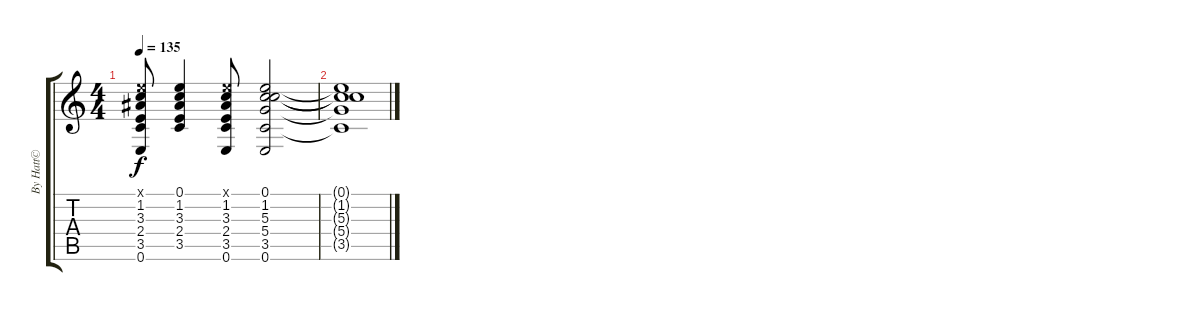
\track ("By Hatt©" "By Hatt©") {instrument electricguitarclean}
\staff {score tabs}
\tuning (E4 B3 G3 D3 A2 E2) {hide}
\ts (4 4)
\tempo 135
\clef g2
\ks c
(0.1{x} 1.2 3.3 2.4 3.5 0.6).8{dy f} (0.1 1.2 3.3 2.4 3.5).4 (0.1{x} 1.2 3.3 2.4 3.5 0.6).8 (0.1 1.2 5.3 5.4 3.5 0.6).2 |
(0.1{t} 1.2{t} 5.3{t} 5.4{t} 3.5{t}).1
